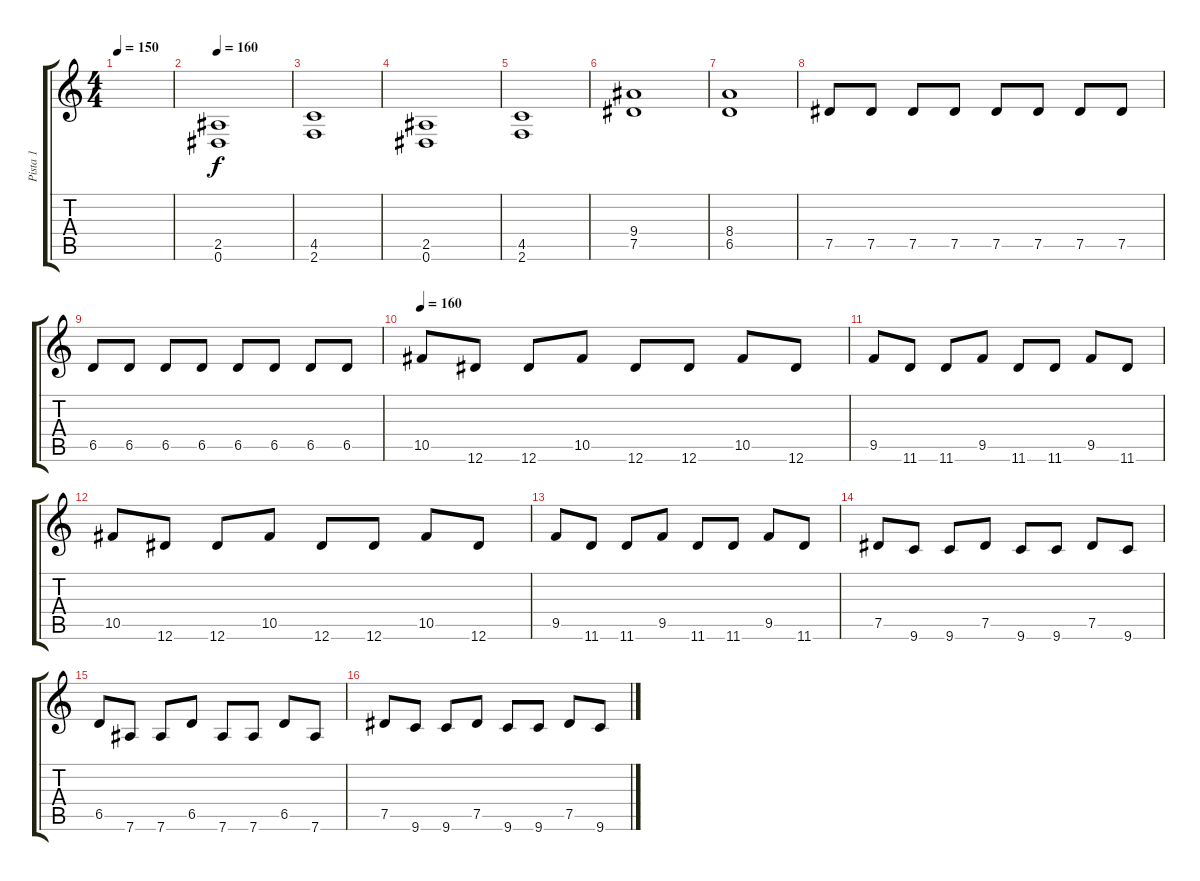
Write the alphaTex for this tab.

\track ("Pista 1" "Pista 1") {instrument distortionguitar}
\staff {score tabs}
\tuning (Eb4 Bb3 Gb3 Db3 Ab2 Eb2) {hide}
\ts (4 4)
\tempo 150
\clef g2
\ks c
|
\tempo 160
(2.5 0.6).1 |
(4.5 2.6).1 |
(2.5 0.6).1 |
(4.5 2.6).1 |
(9.4 7.5).1 |
(8.4 6.5).1 |
7.5.8 7.5.8 7.5.8 7.5.8 7.5.8 7.5.8 7.5.8 7.5.8 |
6.5.8 6.5.8 6.5.8 6.5.8 6.5.8 6.5.8 6.5.8 6.5.8 |
\tempo 160
10.5.8 12.6.8 12.6.8 10.5.8 12.6.8 12.6.8 10.5.8 12.6.8 |
9.5.8 11.6.8 11.6.8 9.5.8 11.6.8 11.6.8 9.5.8 11.6.8 |
10.5.8 12.6.8 12.6.8 10.5.8 12.6.8 12.6.8 10.5.8 12.6.8 |
9.5.8 11.6.8 11.6.8 9.5.8 11.6.8 11.6.8 9.5.8 11.6.8 |
7.5.8 9.6.8 9.6.8 7.5.8 9.6.8 9.6.8 7.5.8 9.6.8 |
6.5.8 7.6.8 7.6.8 6.5.8 7.6.8 7.6.8 6.5.8 7.6.8 |
7.5.8 9.6.8 9.6.8 7.5.8 9.6.8 9.6.8 7.5.8 9.6.8
